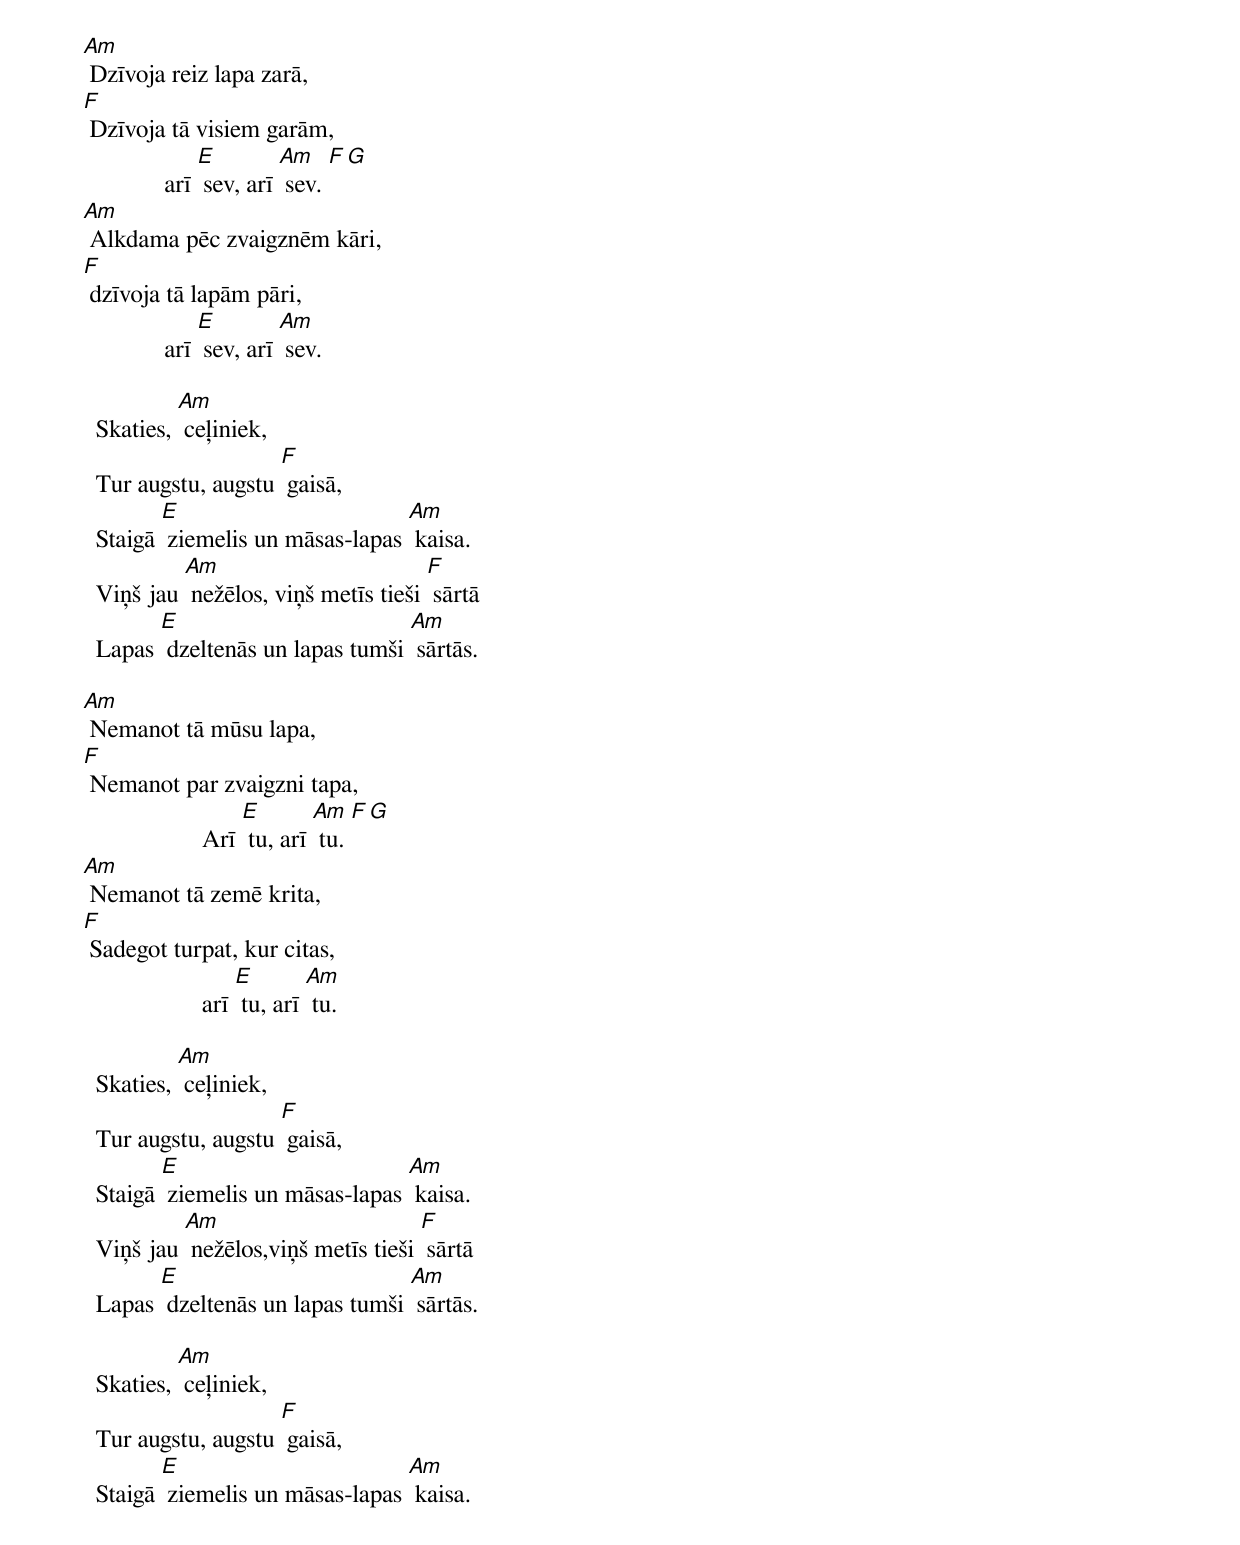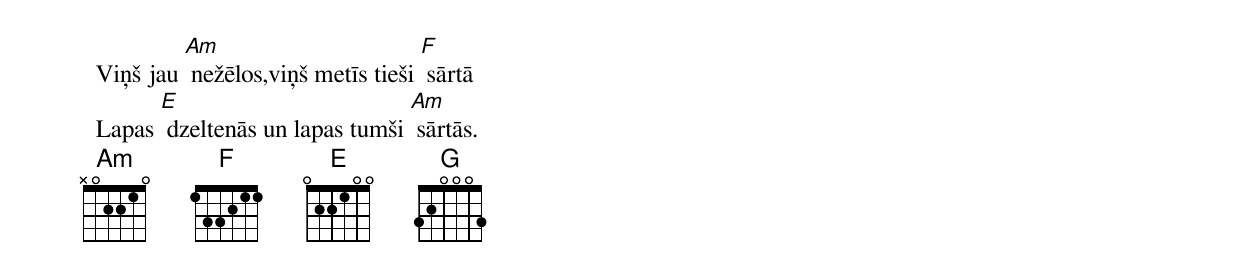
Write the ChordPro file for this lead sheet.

[Am] Dzīvoja reiz lapa zarā,
[F] Dzīvoja tā visiem garām,
             arī [E] sev, arī [Am] sev. [F][G]
[Am] Alkdama pēc zvaigznēm kāri,
[F] dzīvoja tā lapām pāri,
             arī [E] sev, arī [Am] sev.

  Skaties, [Am] ceļiniek,
  Tur augstu, augstu [F] gaisā,
  Staigā [E] ziemelis un māsas-lapas [Am] kaisa.
  Viņš jau [Am] nežēlos, viņš metīs tieši [F] sārtā
  Lapas [E] dzeltenās un lapas tumši [Am] sārtās.

[Am] Nemanot tā mūsu lapa,
[F] Nemanot par zvaigzni tapa,
                   Arī [E] tu, arī [Am] tu. [F][G]
[Am] Nemanot tā zemē krita,
[F] Sadegot turpat, kur citas,
                   arī [E] tu, arī [Am] tu.

  Skaties, [Am] ceļiniek,
  Tur augstu, augstu [F] gaisā,
  Staigā [E] ziemelis un māsas-lapas [Am] kaisa.
  Viņš jau [Am] nežēlos,viņš metīs tieši [F] sārtā
  Lapas [E] dzeltenās un lapas tumši [Am] sārtās.

  Skaties, [Am] ceļiniek,
  Tur augstu, augstu [F] gaisā,
  Staigā [E] ziemelis un māsas-lapas [Am] kaisa.
  Viņš jau [Am] nežēlos,viņš metīs tieši [F] sārtā
  Lapas [E] dzeltenās un lapas tumši [Am] sārtās.
